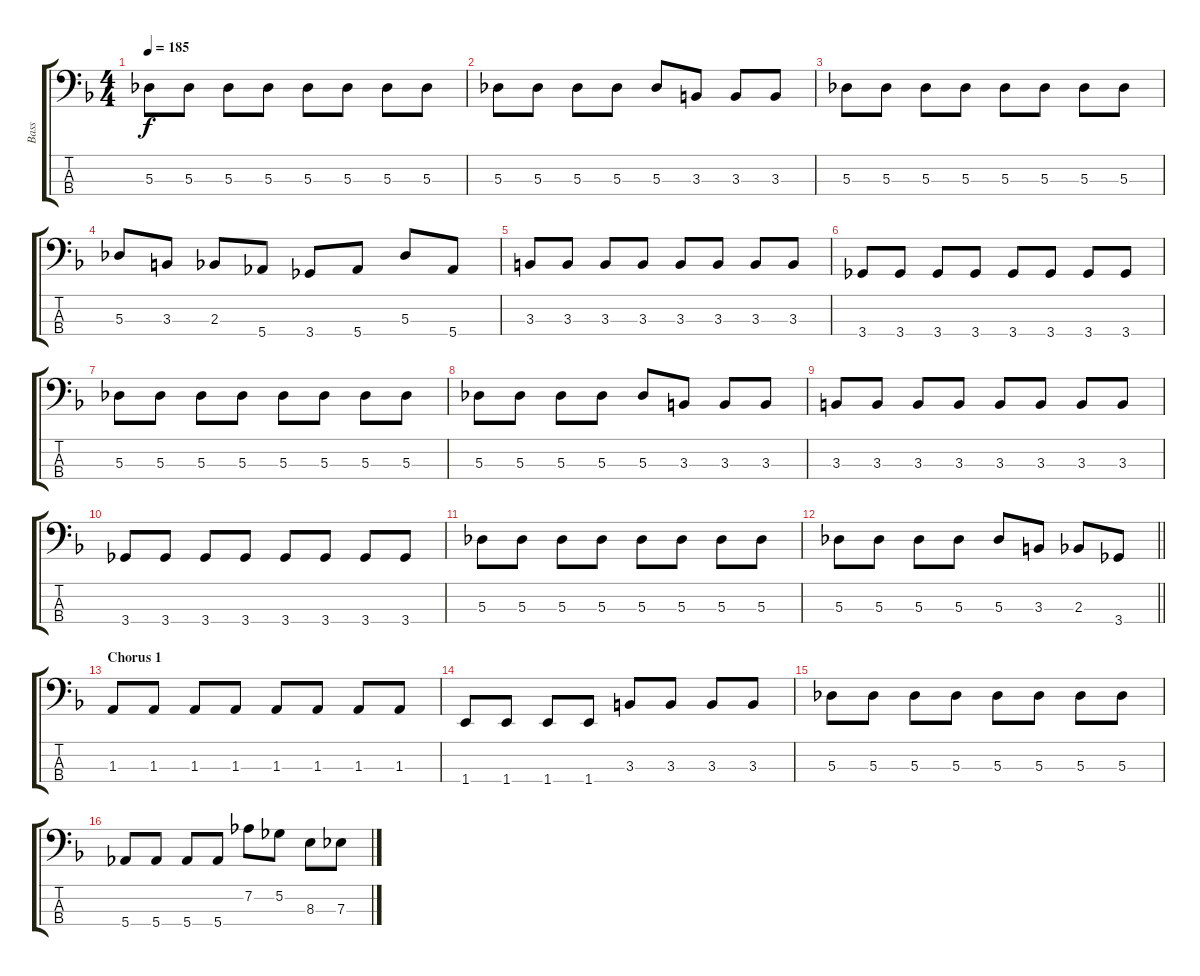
\track ("Bass" "Bass") {instrument electricbasspick}
\staff {score tabs}
\tuning (Gb2 Db2 Ab1 Eb1) {hide}
\ts (4 4)
\tempo 185
\clef f4
\ks f
5.3.8{dy f} 5.3.8 5.3.8 5.3.8 5.3.8 5.3.8 5.3.8 5.3.8 |
5.3.8 5.3.8 5.3.8 5.3.8 5.3.8 3.3.8 3.3.8 3.3.8 |
5.3.8 5.3.8 5.3.8 5.3.8 5.3.8 5.3.8 5.3.8 5.3.8 |
5.3.8 3.3.8 2.3.8 5.4.8 3.4.8 5.4.8 5.3.8 5.4.8 |
3.3.8 3.3.8 3.3.8 3.3.8 3.3.8 3.3.8 3.3.8 3.3.8 |
3.4.8 3.4.8 3.4.8 3.4.8 3.4.8 3.4.8 3.4.8 3.4.8 |
5.3.8 5.3.8 5.3.8 5.3.8 5.3.8 5.3.8 5.3.8 5.3.8 |
5.3.8 5.3.8 5.3.8 5.3.8 5.3.8 3.3.8 3.3.8 3.3.8 |
3.3.8 3.3.8 3.3.8 3.3.8 3.3.8 3.3.8 3.3.8 3.3.8 |
3.4.8 3.4.8 3.4.8 3.4.8 3.4.8 3.4.8 3.4.8 3.4.8 |
5.3.8 5.3.8 5.3.8 5.3.8 5.3.8 5.3.8 5.3.8 5.3.8 |
\barLineRight lightlight
5.3.8 5.3.8 5.3.8 5.3.8 5.3.8 3.3.8 2.3.8 3.4.8 |
\section ("" "Chorus 1")
1.3.8 1.3.8 1.3.8 1.3.8 1.3.8 1.3.8 1.3.8 1.3.8 |
1.4.8 1.4.8 1.4.8 1.4.8 3.3.8 3.3.8 3.3.8 3.3.8 |
5.3.8 5.3.8 5.3.8 5.3.8 5.3.8 5.3.8 5.3.8 5.3.8 |
5.4.8 5.4.8 5.4.8 5.4.8 7.2.8 5.2.8 8.3.8 7.3.8
